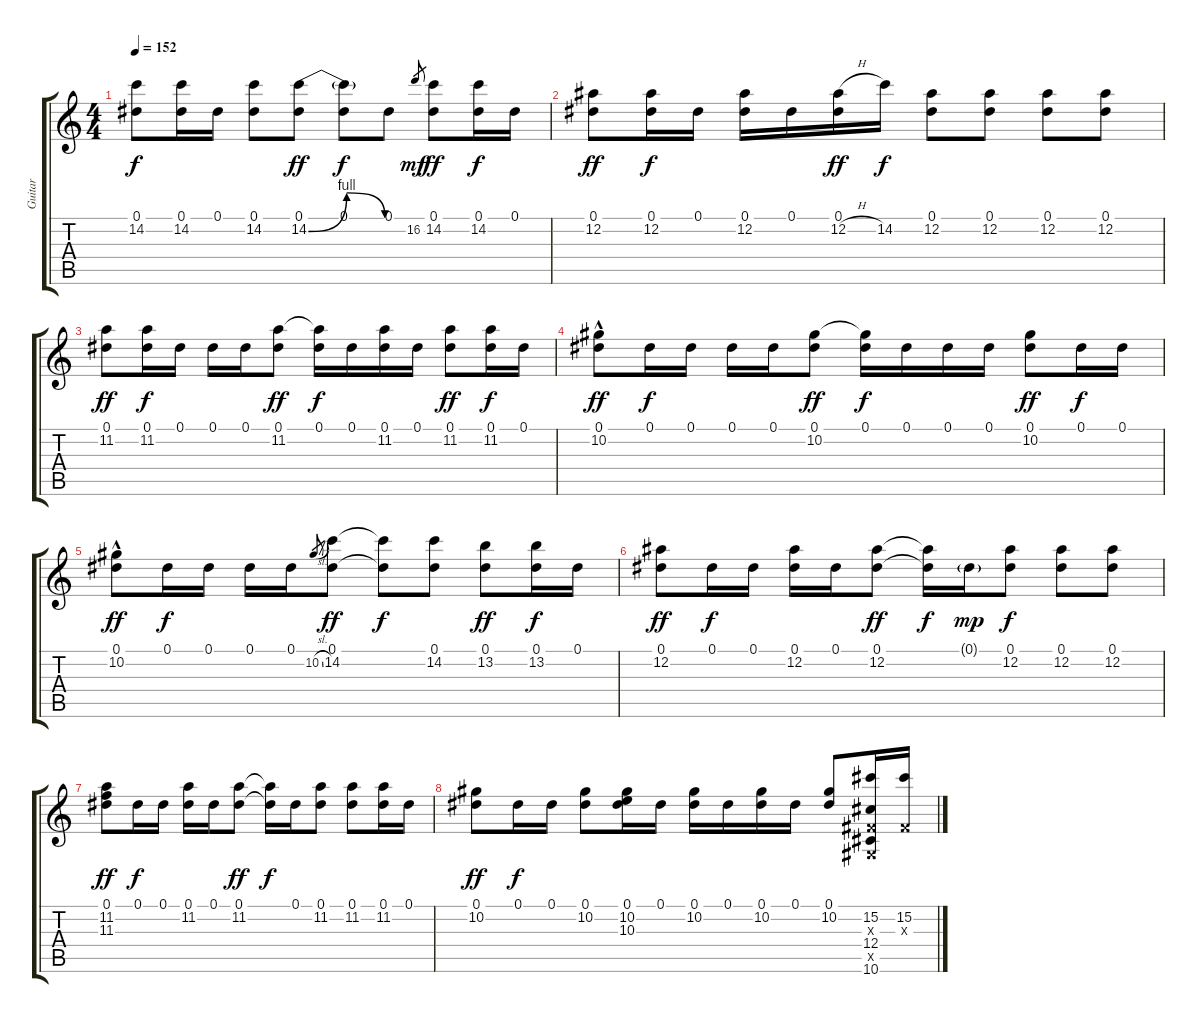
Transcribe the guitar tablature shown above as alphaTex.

\track ("Guitar" "Guitar") {instrument overdrivenguitar}
\staff {score tabs}
\tuning (Eb4 Bb3 Gb3 Db3 Ab2 Eb2) {hide}
\ts (4 4)
\tempo 152
\clef g2
\ks c
(0.1 14.2).8{dy f} (0.1 14.2).16 0.1.16 (0.1 14.2).8 (0.1 14.2{be (bendrelease 0 0 10 4 40 4 60 0)}).8{dy ff} (0.1 14.2{t}).8{dy f} 0.1.8 16.2.8{gr dy mf} (0.1 14.2).8{dy ff} (0.1 14.2).16{dy f} 0.1.16 |
(0.1 12.2).8{dy ff} (0.1 12.2).16{dy f} 0.1.16 (0.1 12.2).16 0.1.16 (0.1 12.2{h}).16{dy ff} 14.2.16{dy f} (0.1 12.2).8 (0.1 12.2).8 (0.1 12.2).8 (0.1 12.2).8 |
(0.1 11.2).8{dy ff} (0.1 11.2).16{dy f} 0.1.16 0.1.16 0.1.16 (0.1 11.2).8{dy ff} (0.1 11.2{t}).16{dy f} 0.1.16 (0.1 11.2).16 0.1.16 (0.1 11.2).8{dy ff} (0.1 11.2).16{dy f} 0.1.16 |
(0.1 10.2{hac}).8{dy ff} 0.1.16{dy f} 0.1.16 0.1.16 0.1.16 (0.1 10.2).8{dy ff} (0.1 10.2{t}).16{dy f} 0.1.16 0.1.16 0.1.16 (0.1 10.2).8{dy ff} 0.1.16{dy f} 0.1.16 |
(0.1 10.2{hac}).8{dy ff} 0.1.16{dy f} 0.1.16 0.1.16 0.1.16 10.2{sl}.8{gr} (0.1 14.2).8{dy ff} (0.1{t} 14.2{t}).8{dy f} (0.1 14.2).8 (0.1 13.2).8{dy ff} (0.1 13.2).16{dy f} 0.1.16 |
(0.1 12.2).8{dy ff} 0.1.16{dy f} 0.1.16 (0.1 12.2).16 0.1.16 (0.1 12.2).8{dy ff} (0.1{t} 12.2{t}).16{dy f} 0.1{g}.16{dy mp} (0.1 12.2).8{dy f} (0.1 12.2).8 (0.1 12.2).8 |
(0.1 11.2 11.3).8{dy ff} 0.1.16{dy f} 0.1.16 (0.1 11.2).16 0.1.16 (0.1 11.2).8{dy ff} (0.1{t} 11.2{t}).16{dy f} 0.1.16 (0.1 11.2).8 (0.1 11.2).8 (0.1 11.2).16 0.1.16 |
(0.1 10.2).8{dy ff} 0.1.16{dy f} 0.1.16 (0.1 10.2).8 (0.1 10.2 10.3).16 0.1.16 (0.1 10.2).16 0.1.16 (0.1 10.2).16 0.1.16 (0.1 10.2).8 (15.2 0.3{x} 12.4 0.5{x} 10.6).16 (15.2 0.3{x}).16
